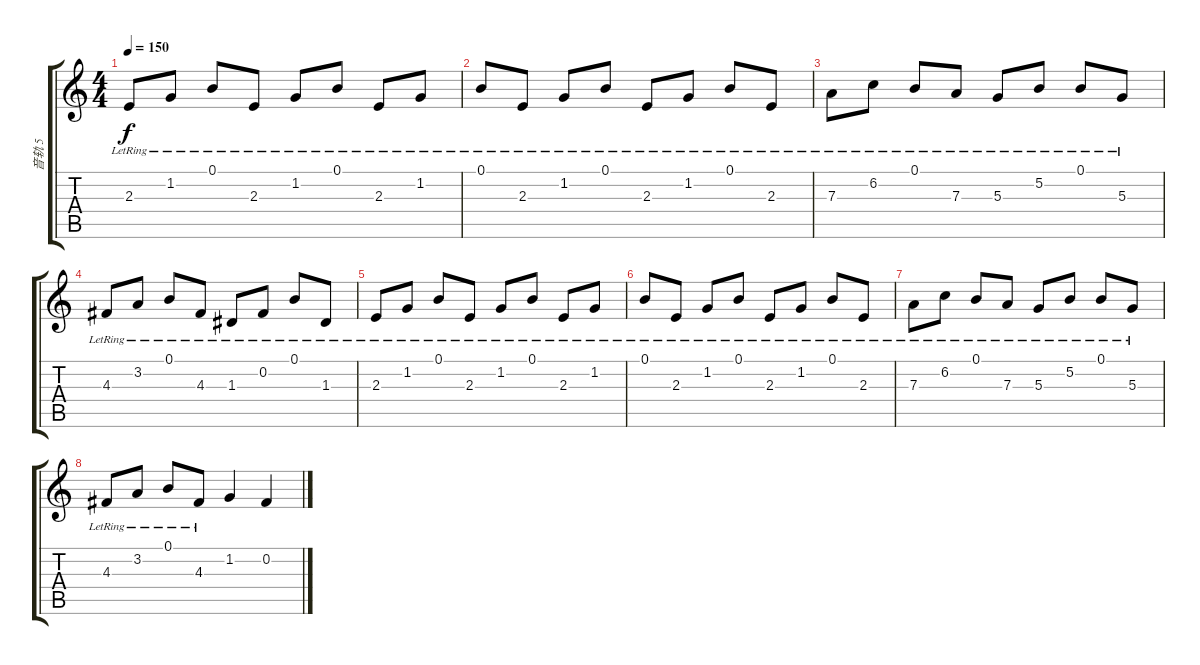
\track ("音轨 5" "音轨 5") {instrument electricguitarclean}
\staff {score tabs}
\tuning (B3 Gb3 D3 A2 E2 B1) {hide}
\ts (4 4)
\tempo 150
\clef g2
\ks c
2.3{lr}.8{dy f} 1.2{lr}.8 0.1{lr}.8 2.3{lr}.8 1.2{lr}.8 0.1{lr}.8 2.3{lr}.8 1.2{lr}.8 |
0.1{lr}.8 2.3{lr}.8 1.2{lr}.8 0.1{lr}.8 2.3{lr}.8 1.2{lr}.8 0.1{lr}.8 2.3{lr}.8 |
7.3{lr}.8 6.2{lr}.8 0.1{lr}.8 7.3{lr}.8 5.3{lr}.8 5.2{lr}.8 0.1{lr}.8 5.3{lr}.8 |
4.3{lr}.8 3.2{lr}.8 0.1{lr}.8 4.3{lr}.8 1.3{lr}.8 0.2{lr}.8 0.1{lr}.8 1.3{lr}.8 |
2.3{lr}.8 1.2{lr}.8 0.1{lr}.8 2.3{lr}.8 1.2{lr}.8 0.1{lr}.8 2.3{lr}.8 1.2{lr}.8 |
0.1{lr}.8 2.3{lr}.8 1.2{lr}.8 0.1{lr}.8 2.3{lr}.8 1.2{lr}.8 0.1{lr}.8 2.3{lr}.8 |
7.3{lr}.8 6.2{lr}.8 0.1{lr}.8 7.3{lr}.8 5.3{lr}.8 5.2{lr}.8 0.1{lr}.8 5.3{lr}.8 |
4.3{lr}.8 3.2{lr}.8 0.1{lr}.8 4.3{lr}.8 1.2.4 0.2.4
